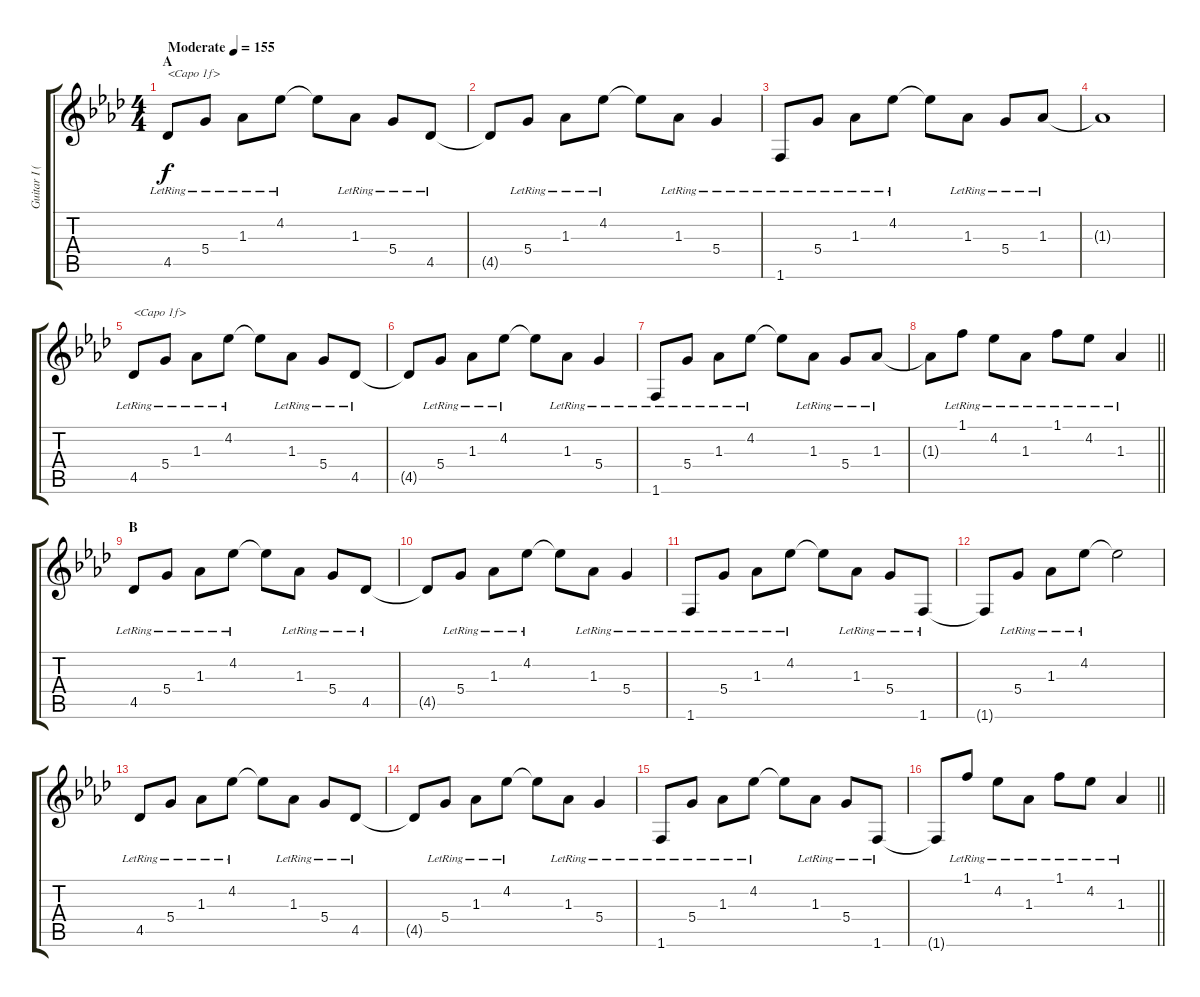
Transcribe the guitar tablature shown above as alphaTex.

\track ("Guitar I (Capo 1f)" "Guitar I (") {instrument acousticguitarsteel}
\staff {score tabs}
\tuning (E4 B3 G3 D3 A2 E2) {hide}
\ts (4 4)
\section ("" "A")
\tempo (155 "Moderate")
\clef g2
\ks ab
4.5{lr}.8{txt "<Capo 1f>" dy f instrument acousticguitarsteel} 5.4{lr}.8 1.3{lr}.8 4.2{lr}.8 4.2{t}.8 1.3{lr}.8 5.4{lr}.8 4.5{lr}.8 |
4.5{t}.8 5.4{lr}.8 1.3{lr}.8 4.2{lr}.8 4.2{t}.8 1.3{lr}.8 5.4{lr}.4 |
1.6{lr}.8 5.4{lr}.8 1.3{lr}.8 4.2{lr}.8 4.2{t}.8 1.3{lr}.8 5.4{lr}.8 1.3{lr}.8 |
1.3{t}.1 |
4.5{lr}.8{txt "<Capo 1f>"} 5.4{lr}.8 1.3{lr}.8 4.2{lr}.8 4.2{t}.8 1.3{lr}.8 5.4{lr}.8 4.5{lr}.8 |
4.5{t}.8 5.4{lr}.8 1.3{lr}.8 4.2{lr}.8 4.2{t}.8 1.3{lr}.8 5.4{lr}.4 |
1.6{lr}.8 5.4{lr}.8 1.3{lr}.8 4.2{lr}.8 4.2{t}.8 1.3{lr}.8 5.4{lr}.8 1.3{lr}.8 |
\barLineRight lightlight
1.3{t}.8 1.1{lr}.8 4.2{lr}.8 1.3{lr}.8 1.1{lr}.8 4.2{lr}.8 1.3{lr}.4 |
\section ("" "B")
4.5{lr}.8 5.4{lr}.8 1.3{lr}.8 4.2{lr}.8 4.2{t}.8 1.3{lr}.8 5.4{lr}.8 4.5{lr}.8 |
4.5{t}.8 5.4{lr}.8 1.3{lr}.8 4.2{lr}.8 4.2{t}.8 1.3{lr}.8 5.4{lr}.4 |
1.6{lr}.8 5.4{lr}.8 1.3{lr}.8 4.2{lr}.8 4.2{t}.8 1.3{lr}.8 5.4{lr}.8 1.6{lr}.8 |
1.6{t}.8 5.4{lr}.8 1.3{lr}.8 4.2{lr}.8 4.2{t}.2 |
4.5{lr}.8 5.4{lr}.8 1.3{lr}.8 4.2{lr}.8 4.2{t}.8 1.3{lr}.8 5.4{lr}.8 4.5{lr}.8 |
4.5{t}.8 5.4{lr}.8 1.3{lr}.8 4.2{lr}.8 4.2{t}.8 1.3{lr}.8 5.4{lr}.4 |
1.6{lr}.8 5.4{lr}.8 1.3{lr}.8 4.2{lr}.8 4.2{t}.8 1.3{lr}.8 5.4{lr}.8 1.6{lr}.8 |
\barLineRight lightlight
1.6{t}.8 1.1{lr}.8 4.2{lr}.8 1.3{lr}.8 1.1{lr}.8 4.2{lr}.8 1.3{lr}.4
